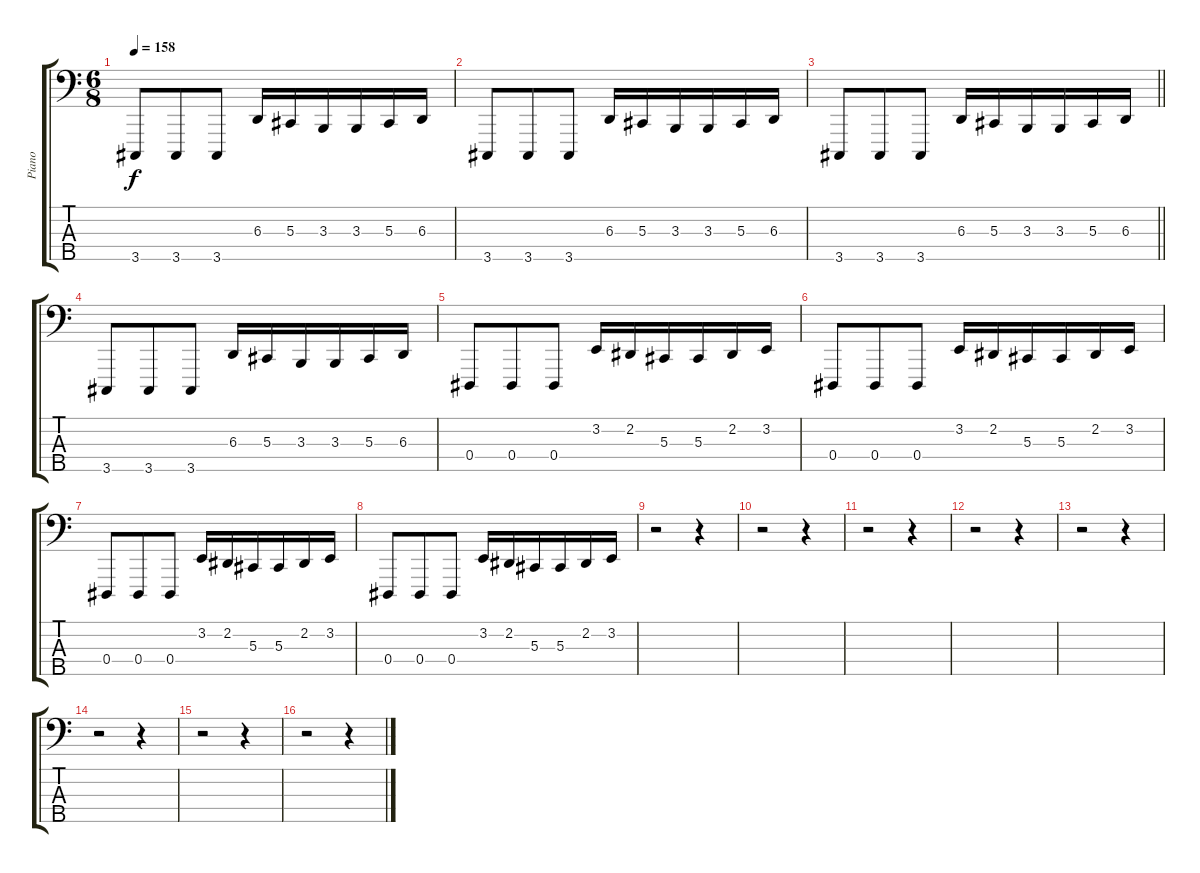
\track ("Piano" "Piano") {instrument brightacousticpiano}
\staff {score tabs}
\tuning (Gb2 Db2 Ab1 Eb1 Bb0) {hide}
\ts (6 8)
\tempo 158
\clef f4
\ks c
3.5.8{dy f} 3.5.8 3.5.8 6.3.16 5.3.16 3.3.16 3.3.16 5.3.16 6.3.16 |
3.5.8 3.5.8 3.5.8 6.3.16 5.3.16 3.3.16 3.3.16 5.3.16 6.3.16 |
\barLineRight lightlight
3.5.8 3.5.8 3.5.8 6.3.16 5.3.16 3.3.16 3.3.16 5.3.16 6.3.16 |
\section ("" " ")
3.5.8 3.5.8 3.5.8 6.3.16 5.3.16 3.3.16 3.3.16 5.3.16 6.3.16 |
0.4.8 0.4.8 0.4.8 3.2.16 2.2.16 5.3.16 5.3.16 2.2.16 3.2.16 |
0.4.8 0.4.8 0.4.8 3.2.16 2.2.16 5.3.16 5.3.16 2.2.16 3.2.16 |
0.4.8 0.4.8 0.4.8 3.2.16 2.2.16 5.3.16 5.3.16 2.2.16 3.2.16 |
0.4.8 0.4.8 0.4.8 3.2.16 2.2.16 5.3.16 5.3.16 2.2.16 3.2.16 |
r.2 r.4 |
r.2 r.4 |
r.2 r.4 |
r.2 r.4 |
r.2 r.4 |
r.2 r.4 |
r.2 r.4 |
r.2 r.4
